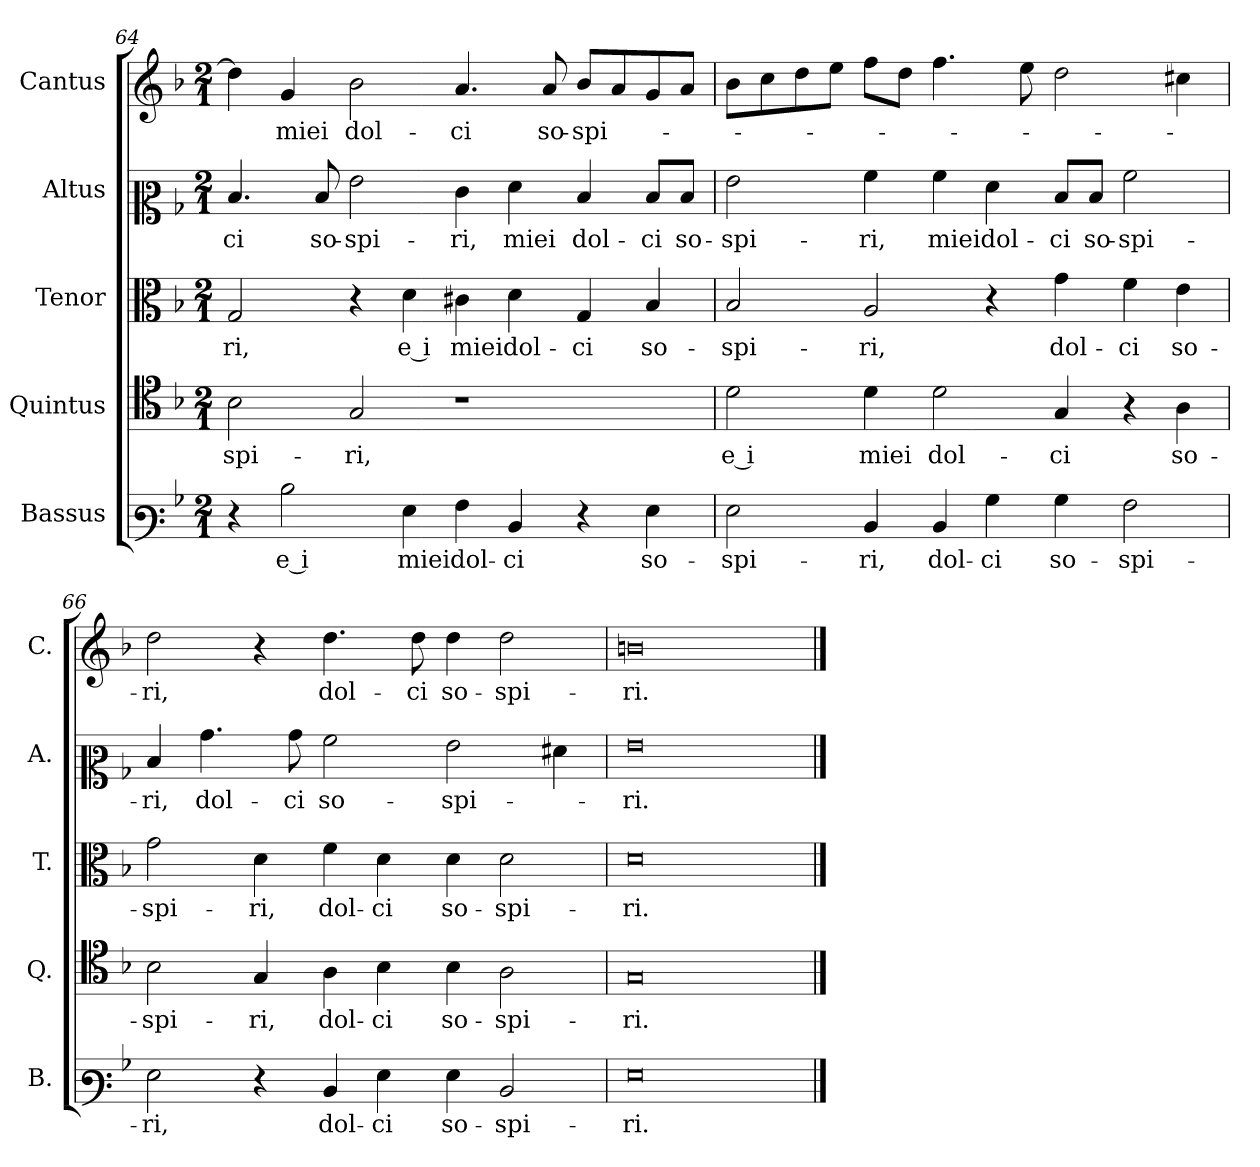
**kern	**text	**kern	**text	**kern	**text	**kern	**text	**kern	**text
*part5	*part5	*part4	*part4	*part3	*part3	*part2	*part2	*part1	*part1
*staff5	*staff5	*staff4	*staff4	*staff3	*staff3	*staff2	*staff2	*staff1	*staff1
*I"Bassus	*	*I"Quintus	*	*I"Tenor	*	*I"Altus	*	*I"Cantus	*
*I'B.	*	*I'Q.	*	*I'T.	*	*I'A.	*	*I'C.	*
*clefF3	*	*clefC4	*	*clefC3	*	*clefC2	*	*clefG2	*
*k[b-]	*	*k[b-]	*	*k[b-]	*	*k[b-]	*	*k[b-]	*
*M2/1	*	*M2/1	*	*M2/1	*	*M2/1	*	*M2/1	*
=64	=64	=64	=64	=64	=64	=64	=64	=64	=64
4r	.	2B-\	-spi-	2G/	-ri,	4.d/	-ci	4dd\]	.
2d\	e i	.	.	.	.	.	.	4g/	miei
.	.	.	.	.	.	8d/	so-	.	.
.	.	2G/	-ri,	4r	.	2g\	-spi-	2b-\	dol-
4G\	miei	.	.	4d\	e i	.	.	.	.
4A\	dol-	1r	.	4c#X\	miei	4e\	-ri,	4.a/	-ci
4D/	-ci	.	.	4d\	dol-	4f\	miei	.	.
.	.	.	.	.	.	.	.	8a/	so-
4r	.	.	.	4G/	-ci	4d/	dol-	8b-/L	-spi-
.	.	.	.	.	.	.	.	8a/	.
4G\	so-	.	.	4B-/	so-	8d/L	-ci	8g/	.
.	.	.	.	.	.	8d/J	so-	8a/J	.
=65	=65	=65	=65	=65	=65	=65	=65	=65	=65
2G\	-spi-	2d\	e i	2B-/	-spi-	2g\	-spi-	8b-\L	.
.	.	.	.	.	.	.	.	8cc\	.
.	.	.	.	.	.	.	.	8dd\	.
.	.	.	.	.	.	.	.	8ee\J	.
4D/	-ri,	4d\	miei	2A/	-ri,	4a\	-ri,	8ff\L	.
.	.	.	.	.	.	.	.	8dd\J	.
4D/	dol-	2d\	dol-	.	.	4a\	miei	4.ff\	.
4B-\	-ci	.	.	4r	.	4f\	dol-	.	.
.	.	.	.	.	.	.	.	8ee\	.
4B-\	so-	4G/	-ci	4g\	dol-	8d/L	-ci	2dd\	.
.	.	.	.	.	.	8d/J	so-	.	.
2A\	-spi-	4r	.	4f\	-ci	2a\	-spi-	.	.
.	.	4A\	so-	4e\	so-	.	.	4cc#X\	.
=66	=66	=66	=66	=66	=66	=66	=66	=66	=66
2G\	-ri,	2B-\	-spi-	2g\	-spi-	4d/	-ri,	2dd\	-ri,
.	.	.	.	.	.	4.b-\	dol-	.	.
4r	.	4G/	-ri,	4d\	-ri,	.	.	4r	.
.	.	.	.	.	.	8b-\	-ci	.	.
4D/	dol-	4A\	dol-	4f\	dol-	2a\	so-	4.dd\	dol-
4G\	-ci	4B-\	-ci	4d\	-ci	.	.	.	.
.	.	.	.	.	.	.	.	8dd\	-ci
4G\	so-	4B-\	so-	4d\	so-	2g\	-spi-	4dd\	so-
2D/	spi-	2A\	-spi-	2d\	-spi-	.	.	2dd\	-spi-
.	.	.	.	.	.	4f#X\	.	.	.
=67	=67	=67	=67	=67	=67	=67	=67	=67	=67
0G	-ri.	0G	-ri.	0d	-ri.	0g	-ri.	0bn	-ri.
==	==	==	==	==	==	==	==	==	==
*-	*-	*-	*-	*-	*-	*-	*-	*-	*-
